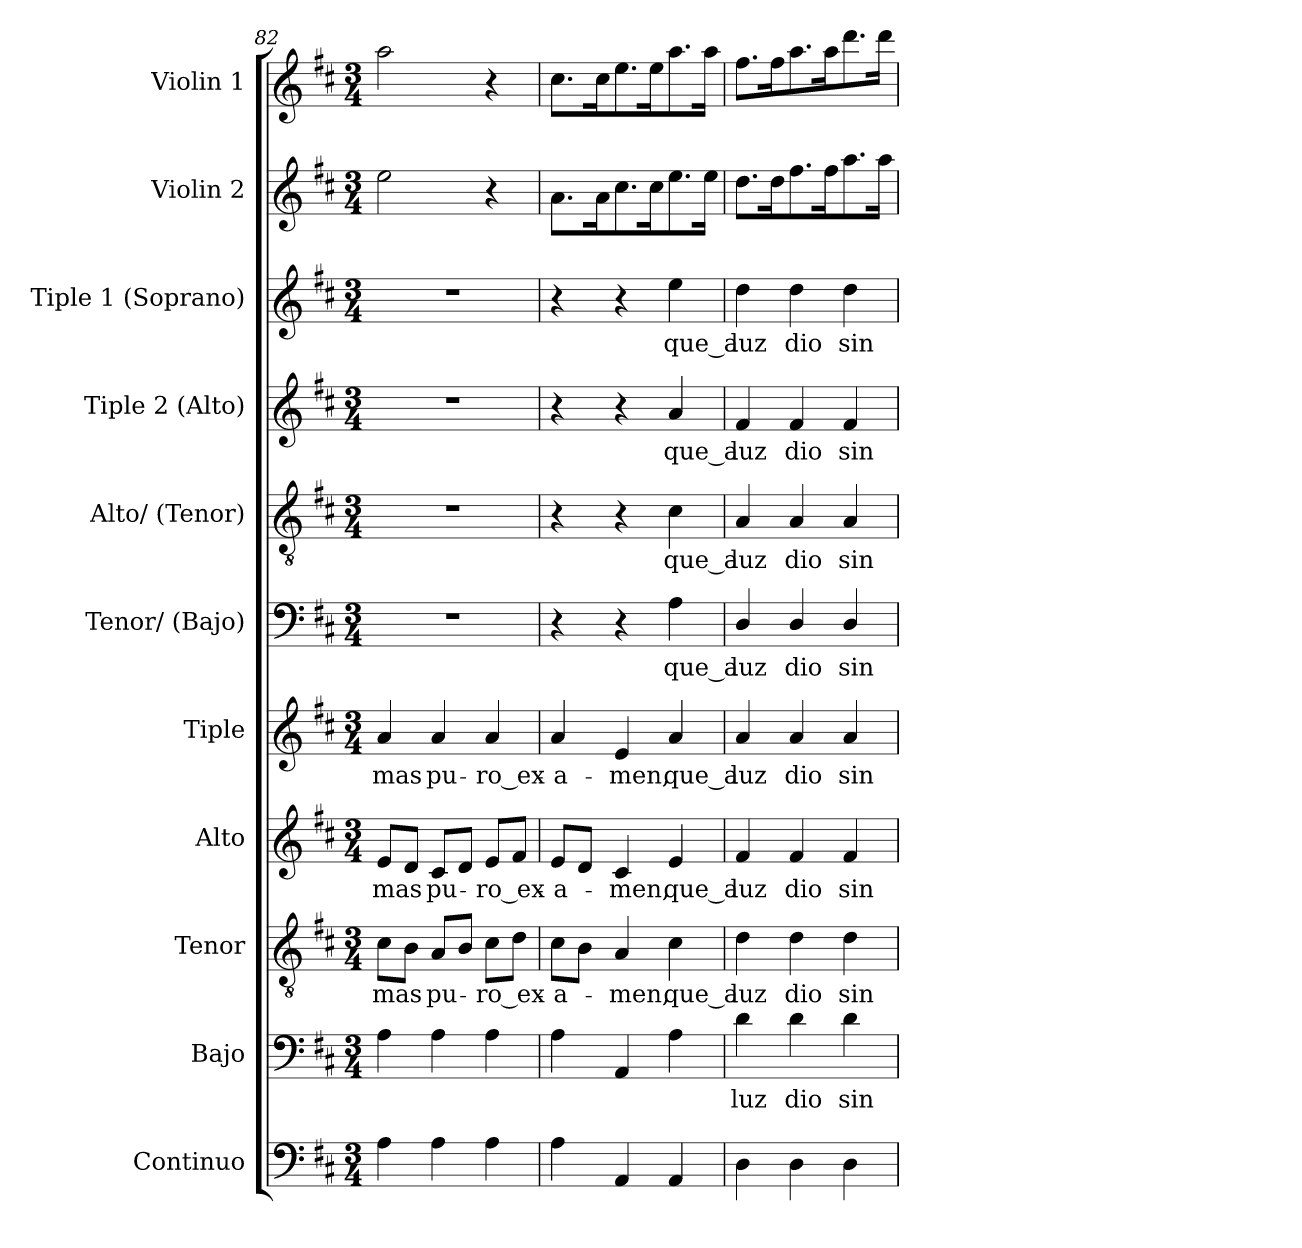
**kern	**kern	**text	**kern	**text	**kern	**text	**kern	**text	**kern	**text	**kern	**text	**kern	**text	**kern	**text	**kern	**kern
*part11	*part10	*part10	*part9	*part9	*part8	*part8	*part7	*part7	*part6	*part6	*part5	*part5	*part4	*part4	*part3	*part3	*part2	*part1
*staff11	*staff10	*staff10	*staff9	*staff9	*staff8	*staff8	*staff7	*staff7	*staff6	*staff6	*staff5	*staff5	*staff4	*staff4	*staff3	*staff3	*staff2	*staff1
*I"Continuo	*I"Bajo	*	*I"Tenor	*	*I"Alto	*	*I"Tiple	*	*I"Tenor/ (Bajo)	*	*I"Alto/ (Tenor)	*	*I"Tiple  2 (Alto)	*	*I"Tiple 1 (Soprano)	*	*I"Violin 2	*I"Violin 1
*	*I'B.	*	*I'T.	*	*I'A.	*	*	*	*I'B.	*	*I'T.	*	*I'A.	*	*I'S.	*	*I'Vln. 2	*I'Vln. 1
*clefF4	*clefF4	*	*clefGv2	*	*clefG2	*	*clefG2	*	*clefF4	*	*clefGv2	*	*clefG2	*	*clefG2	*	*clefG2	*clefG2
*	*	*	*ITrd7c12	*	*	*	*	*	*	*	*ITrd7c12	*	*	*	*	*	*	*
*k[f#c#]	*k[f#c#]	*	*k[f#c#]	*	*k[f#c#]	*	*k[f#c#]	*	*k[f#c#]	*	*k[f#c#]	*	*k[f#c#]	*	*k[f#c#]	*	*k[f#c#]	*k[f#c#]
*D:	*D:	*	*D:	*	*D:	*	*D:	*	*D:	*	*D:	*	*D:	*	*D:	*	*D:	*D:
*M3/4	*M3/4	*	*M3/4	*	*M3/4	*	*M3/4	*	*M3/4	*	*M3/4	*	*M3/4	*	*M3/4	*	*M3/4	*M3/4
=82	=82	=82	=82	=82	=82	=82	=82	=82	=82	=82	=82	=82	=82	=82	=82	=82	=82	=82
!	!	!	!	!LO:LY:b:color=#000000	!	!	!	!	!	!	!	!	!	!	!	!	!	!
!	!	!	!	!	!	!LO:LY:b:color=#000000	!	!	!	!	!	!	!	!	!	!	!	!
!	!	!	!	!	!	!	!	!LO:LY:b:color=#000000	!LO:N:vis=1	!	!LO:N:vis=1	!	!LO:N:vis=1	!	!LO:N:vis=1	!	!	!
4Ai\	4Ai\	.	8C#i\L	mas	8ei/L	mas	4ai/	mas	2.r	.	2.r	.	2.r	.	2.r	.	2eei\	2aai\
.	.	.	8BBi\J	.	8di/J	.	.	.	.	.	.	.	.	.	.	.	.	.
!	!	!	!	!LO:LY:b:color=#000000	!	!	!	!	!	!	!	!	!	!	!	!	!	!
!	!	!	!	!	!	!LO:LY:b:color=#000000	!	!	!	!	!	!	!	!	!	!	!	!
!	!	!	!	!	!	!	!	!LO:LY:b:color=#000000	!	!	!	!	!	!	!	!	!	!
4Ai\	4Ai\	.	8AAi/L	pu-	8c#i/L	pu-	4ai/	pu-	.	.	.	.	.	.	.	.	.	.
.	.	.	8BBi/J	.	8di/J	.	.	.	.	.	.	.	.	.	.	.	.	.
!	!	!	!	!LO:LY:b:color=#000000	!	!	!	!	!	!	!	!	!	!	!	!	!	!
!	!	!	!	!	!	!LO:LY:b:color=#000000	!	!	!	!	!	!	!	!	!	!	!	!
!	!	!	!	!	!	!	!	!LO:LY:b:color=#000000	!	!	!	!	!	!	!	!	!	!
4Ai\	4Ai\	.	8C#i\L	-ro_ex-	8ei/L	-ro_ex-	4ai/	-ro_ex-	.	.	.	.	.	.	.	.	4r	4r
.	.	.	8Di\J	.	8f#i/J	.	.	.	.	.	.	.	.	.	.	.	.	.
=83	=83	=83	=83	=83	=83	=83	=83	=83	=83	=83	=83	=83	=83	=83	=83	=83	=83	=83
!	!	!	!	!LO:LY:b:color=#000000	!	!	!	!	!	!	!	!	!	!	!	!	!	!
!	!	!	!	!	!	!LO:LY:b:color=#000000	!	!	!	!	!	!	!	!	!	!	!	!
!	!	!	!	!	!	!	!	!LO:LY:b:color=#000000	!	!	!	!	!	!	!	!	!	!
4Ai\	4Ai\	.	8C#i\L	-a-	8ei/L	-a-	4ai/	-a-	4r	.	4r	.	4r	.	4r	.	8.ai\L	8.cc#i\L
.	.	.	8BBi\J	.	8di/J	.	.	.	.	.	.	.	.	.	.	.	.	.
.	.	.	.	.	.	.	.	.	.	.	.	.	.	.	.	.	16ai\k	16cc#i\k
!	!	!	!	!LO:LY:b:color=#000000	!	!	!	!	!	!	!	!	!	!	!	!	!	!
!	!	!	!	!	!	!LO:LY:b:color=#000000	!	!	!	!	!	!	!	!	!	!	!	!
!	!	!	!	!	!	!	!	!LO:LY:b:color=#000000	!	!	!	!	!	!	!	!	!	!
4AAi/	4AAi/	.	4AAi/	-men,	4c#i/	-men,	4ei/	-men,	4r	.	4r	.	4r	.	4r	.	8.cc#i\	8.eei\
.	.	.	.	.	.	.	.	.	.	.	.	.	.	.	.	.	16cc#i\k	16eei\k
!	!	!	!	!LO:LY:b:color=#000000	!	!	!	!	!	!	!	!	!	!	!	!	!	!
!	!	!	!	!	!	!LO:LY:b:color=#000000	!	!	!	!	!	!	!	!	!	!	!	!
!	!	!	!	!	!	!	!	!LO:LY:b:color=#000000	!	!	!	!	!	!	!	!	!	!
!	!	!	!	!	!	!	!	!	!	!LO:LY:b:color=#000000	!	!	!	!	!	!	!	!
!	!	!	!	!	!	!	!	!	!	!	!	!LO:LY:b:color=#000000	!	!	!	!	!	!
!	!	!	!	!	!	!	!	!	!	!	!	!	!	!LO:LY:b:color=#000000	!	!	!	!
!	!	!	!	!	!	!	!	!	!	!	!	!	!	!	!	!LO:LY:b:color=#000000	!	!
4AAi/	4Ai\	.	4C#i\	que_a	4ei/	que_a	4ai/	que_a	4Ai\	que_a	4C#i\	que_a	4ai/	que_a	4eei\	que_a	8.eei\	8.aai\
.	.	.	.	.	.	.	.	.	.	.	.	.	.	.	.	.	16eei\Jk	16aai\Jk
!!LO:PB:g=z
=84	=84	=84	=84	=84	=84	=84	=84	=84	=84	=84	=84	=84	=84	=84	=84	=84	=84	=84
!	!	!LO:LY:b:color=#000000	!	!	!	!	!	!	!	!	!	!	!	!	!	!	!	!
!	!	!	!	!LO:LY:b:color=#000000	!	!	!	!	!	!	!	!	!	!	!	!	!	!
!	!	!	!	!	!	!LO:LY:b:color=#000000	!	!	!	!	!	!	!	!	!	!	!	!
!	!	!	!	!	!	!	!	!LO:LY:b:color=#000000	!	!	!	!	!	!	!	!	!	!
!	!	!	!	!	!	!	!	!	!	!LO:LY:b:color=#000000	!	!	!	!	!	!	!	!
!	!	!	!	!	!	!	!	!	!	!	!	!LO:LY:b:color=#000000	!	!	!	!	!	!
!	!	!	!	!	!	!	!	!	!	!	!	!	!	!LO:LY:b:color=#000000	!	!	!	!
!	!	!	!	!	!	!	!	!	!	!	!	!	!	!	!	!LO:LY:b:color=#000000	!	!
4Di\	4di\	luz	4Di\	luz	4f#i/	luz	4ai/	luz	4Di/	luz	4AAi/	luz	4f#i/	luz	4ddi\	luz	8.ddi\L	8.ff#i\L
.	.	.	.	.	.	.	.	.	.	.	.	.	.	.	.	.	16ddi\k	16ff#i\k
!	!	!LO:LY:b:color=#000000	!	!	!	!	!	!	!	!	!	!	!	!	!	!	!	!
!	!	!	!	!LO:LY:b:color=#000000	!	!	!	!	!	!	!	!	!	!	!	!	!	!
!	!	!	!	!	!	!LO:LY:b:color=#000000	!	!	!	!	!	!	!	!	!	!	!	!
!	!	!	!	!	!	!	!	!LO:LY:b:color=#000000	!	!	!	!	!	!	!	!	!	!
!	!	!	!	!	!	!	!	!	!	!LO:LY:b:color=#000000	!	!	!	!	!	!	!	!
!	!	!	!	!	!	!	!	!	!	!	!	!LO:LY:b:color=#000000	!	!	!	!	!	!
!	!	!	!	!	!	!	!	!	!	!	!	!	!	!LO:LY:b:color=#000000	!	!	!	!
!	!	!	!	!	!	!	!	!	!	!	!	!	!	!	!	!LO:LY:b:color=#000000	!	!
4Di\	4di\	dio	4Di\	dio	4f#i/	dio	4ai/	dio	4Di/	dio	4AAi/	dio	4f#i/	dio	4ddi\	dio	8.ff#i\	8.aai\
.	.	.	.	.	.	.	.	.	.	.	.	.	.	.	.	.	16ff#i\k	16aai\k
!	!	!LO:LY:b:color=#000000	!	!	!	!	!	!	!	!	!	!	!	!	!	!	!	!
!	!	!	!	!LO:LY:b:color=#000000	!	!	!	!	!	!	!	!	!	!	!	!	!	!
!	!	!	!	!	!	!LO:LY:b:color=#000000	!	!	!	!	!	!	!	!	!	!	!	!
!	!	!	!	!	!	!	!	!LO:LY:b:color=#000000	!	!	!	!	!	!	!	!	!	!
!	!	!	!	!	!	!	!	!	!	!LO:LY:b:color=#000000	!	!	!	!	!	!	!	!
!	!	!	!	!	!	!	!	!	!	!	!	!LO:LY:b:color=#000000	!	!	!	!	!	!
!	!	!	!	!	!	!	!	!	!	!	!	!	!	!LO:LY:b:color=#000000	!	!	!	!
!	!	!	!	!	!	!	!	!	!	!	!	!	!	!	!	!LO:LY:b:color=#000000	!	!
4Di\	4di\	sin	4Di\	sin	4f#i/	sin	4ai/	sin	4Di/	sin	4AAi/	sin	4f#i/	sin	4ddi\	sin	8.aai\	8.dddi\
.	.	.	.	.	.	.	.	.	.	.	.	.	.	.	.	.	16aai\Jk	16dddi\Jk
=	=	=	=	=	=	=	=	=	=	=	=	=	=	=	=	=	=	=
*-	*-	*-	*-	*-	*-	*-	*-	*-	*-	*-	*-	*-	*-	*-	*-	*-	*-	*-
